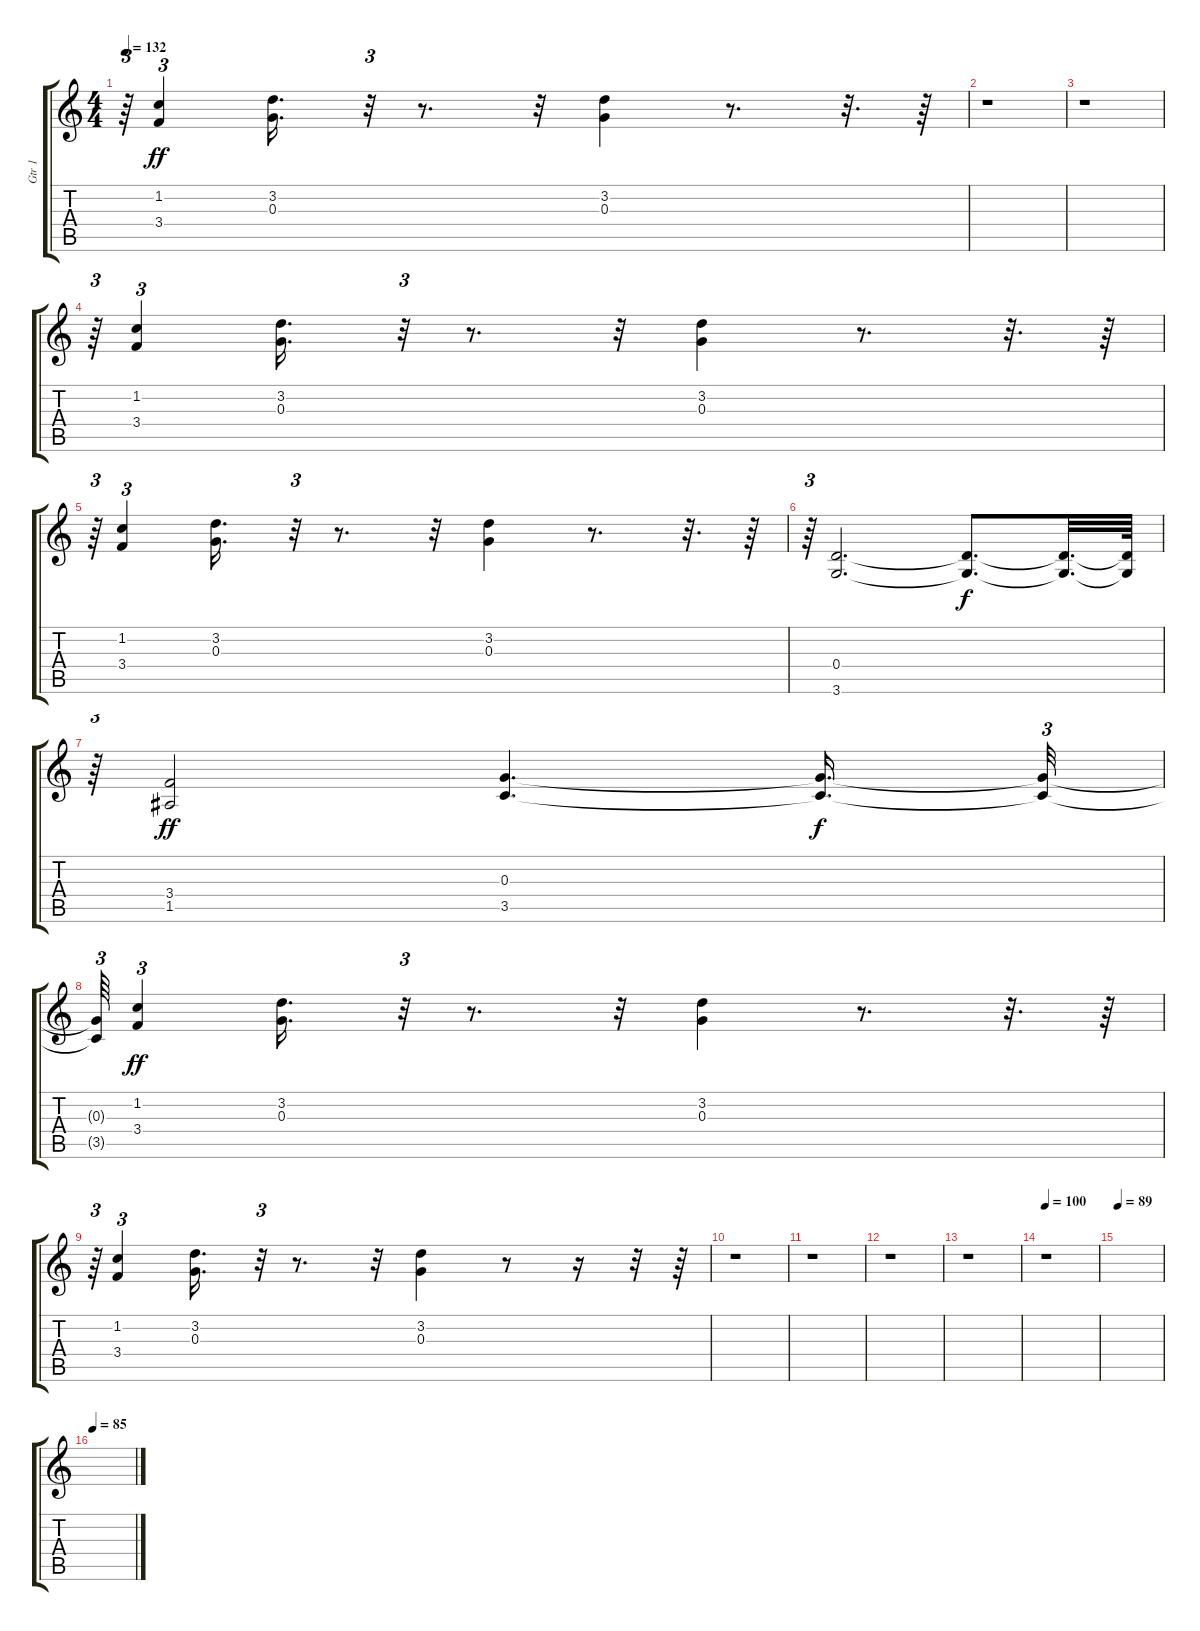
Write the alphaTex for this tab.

\track ("Gtr 1" "Gtr 1") {instrument distortionguitar}
\staff {score tabs}
\tuning (E4 B3 G3 D3 A2 E2) {hide}
\ts (4 4)
\tempo 132
\clef g2
\ks c
r.64{tu (3 2) dy ff} (1.2 3.4).4{tu (3 2)} (3.2 0.3).16{d} r.32{tu (3 2)} r.8{d} r.32 (3.2 0.3).4 r.8{d} r.32{d} r.64 |
r.1 |
r.1 |
r.64{tu (3 2)} (1.2 3.4).4{tu (3 2)} (3.2 0.3).16{d} r.32{tu (3 2)} r.8{d} r.32 (3.2 0.3).4 r.8{d} r.32{d} r.64 |
r.64{tu (3 2)} (1.2 3.4).4{tu (3 2)} (3.2 0.3).16{d} r.32{tu (3 2)} r.8{d} r.32 (3.2 0.3).4 r.8{d} r.32{d} r.64 |
r.64{tu (3 2)} (0.4 3.6).2{d} (0.4{t} 3.6{t}).8{d dy f} (0.4{t} 3.6{t}).32{d} (0.4{t} 3.6{t}).64 |
r.64{tu (3 2)} (3.4 1.5).2{dy ff} (0.3 3.5).4{d} (0.3{t} 3.5{t}).16{d dy f} (0.3{t} 3.5{t}).32{tu (3 2)} |
(0.3{t} 3.5{t}).64{tu (3 2)} (1.2 3.4).4{tu (3 2) dy ff} (3.2 0.3).16{d} r.32{tu (3 2)} r.8{d} r.32 (3.2 0.3).4 r.8{d} r.32{d} r.64 |
r.64{tu (3 2)} (1.2 3.4).4{tu (3 2)} (3.2 0.3).16{d} r.32{tu (3 2)} r.8{d} r.32 (3.2 0.3).4 r.8 r.16 r.32 r.64 |
r.1 |
r.1 |
r.1 |
r.1 |
\tempo 100
r.1 |
\tempo 89
|
\tempo 85
